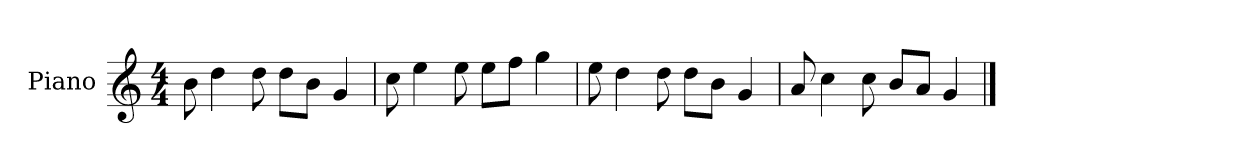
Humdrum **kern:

**kern
*part1
*staff1
*I"Piano
*I'P-no
*clefG2
*k[]
*M4/4
*MM90
=1
8b\
4dd\
8dd\
8dd\L
8b\J
4g/
=2
8cc\
4ee\
8ee\
8ee\L
8ff\J
4gg\
=3
8ee\
4dd\
8dd\
8dd\L
8b\J
4g/
=4
8a/
4cc\
8cc\
8b/L
8a/J
4g/
==
*-
